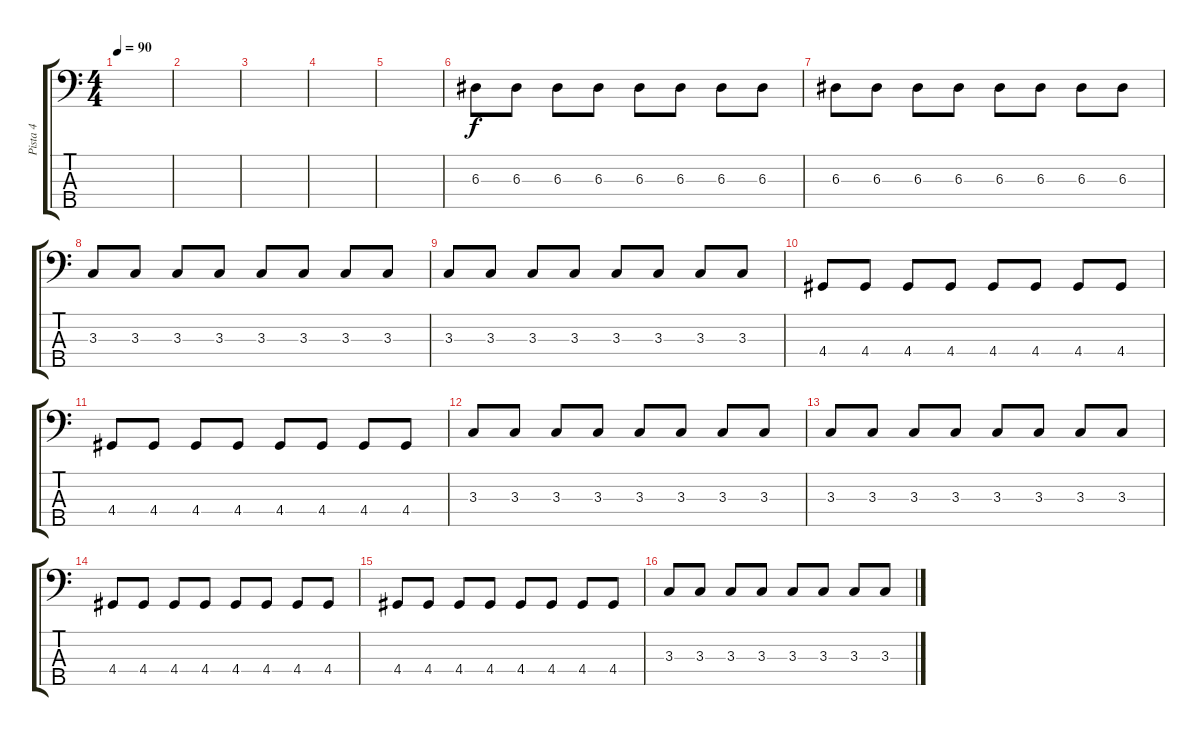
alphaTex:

\track ("Pista 4" "Pista 4") {instrument electricbasspick}
\staff {score tabs}
\tuning (G2 D2 A1 E1 B0) {hide}
\ts (4 4)
\tempo 90
\clef f4
\ks c
|
|
|
|
|
6.3.8 6.3.8 6.3.8 6.3.8 6.3.8 6.3.8 6.3.8 6.3.8 |
6.3.8 6.3.8 6.3.8 6.3.8 6.3.8 6.3.8 6.3.8 6.3.8 |
3.3.8 3.3.8 3.3.8 3.3.8 3.3.8 3.3.8 3.3.8 3.3.8 |
3.3.8 3.3.8 3.3.8 3.3.8 3.3.8 3.3.8 3.3.8 3.3.8 |
4.4.8 4.4.8 4.4.8 4.4.8 4.4.8 4.4.8 4.4.8 4.4.8 |
4.4.8 4.4.8 4.4.8 4.4.8 4.4.8 4.4.8 4.4.8 4.4.8 |
3.3.8 3.3.8 3.3.8 3.3.8 3.3.8 3.3.8 3.3.8 3.3.8 |
3.3.8 3.3.8 3.3.8 3.3.8 3.3.8 3.3.8 3.3.8 3.3.8 |
4.4.8 4.4.8 4.4.8 4.4.8 4.4.8 4.4.8 4.4.8 4.4.8 |
4.4.8 4.4.8 4.4.8 4.4.8 4.4.8 4.4.8 4.4.8 4.4.8 |
3.3.8 3.3.8 3.3.8 3.3.8 3.3.8 3.3.8 3.3.8 3.3.8
